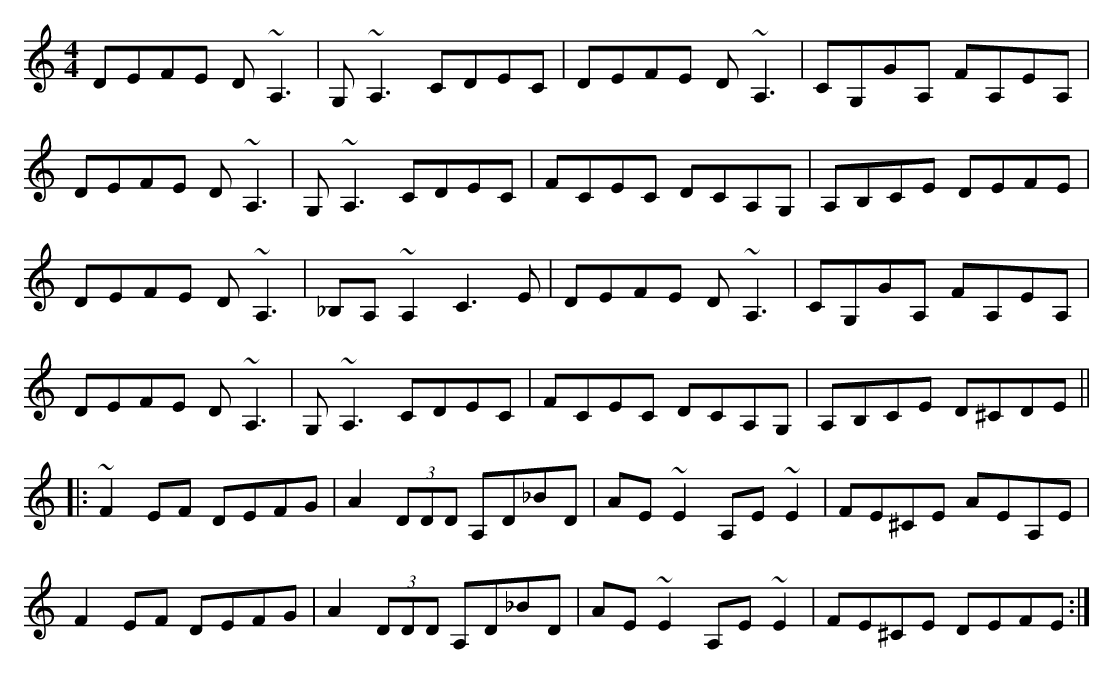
X:1
M:4/4
K:Ddor
DEFE D~A,3|G,~A,3 CDEC|DEFE D~A,3|CG,GA, FA,EA,|
DEFE D~A,3|G,~A,3 CDEC|FCEC DCA,G,|A,B,CE DEFE|
DEFE D~A,3|_B,A,~A,2 C3E|DEFE D~A,3|CG,GA, FA,EA,|
DEFE D~A,3|G,~A,3 CDEC|FCEC DCA,G,|A,B,CE D^CDE||
|:~F2EF DEFG|A2 (3DDD A,D_BD|AE~E2 A,E~E2|FE^CE AEA,E|
F2EF DEFG|A2 (3DDD A,D_BD|AE~E2 A,E~E2|FE^CE DEFE:|
